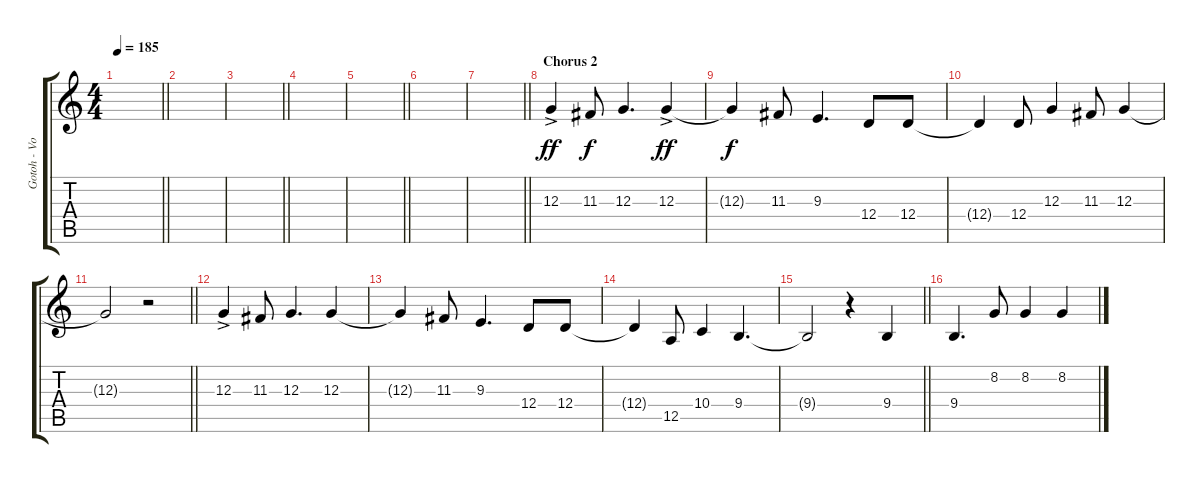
\track ("Gotoh - Vocals" "Gotoh - Vo") {instrument clarinet}
\staff {score tabs}
\tuning (E4 B3 G3 D3 A2 E2) {hide}
\ts (4 4)
\tempo 185
\clef g2
\barLineRight lightlight
\ks c
|
|
\barLineRight lightlight
|
|
\barLineRight lightlight
|
|
\barLineRight lightlight
|
\section ("" "Chorus 2")
12.3{ac}.4{dy ff} 11.3.8{dy f} 12.3.4{d} 12.3{ac}.4{dy ff} |
12.3{t}.4{dy f} 11.3.8 9.3.4{d} 12.4.8 12.4.8 |
12.4{t}.4 12.4.8 12.3.4 11.3.8 12.3.4 |
\barLineRight lightlight
12.3{t}.2 r.2 |
12.3{ac}.4 11.3.8 12.3.4{d} 12.3.4 |
12.3{t}.4 11.3.8 9.3.4{d} 12.4.8 12.4.8 |
12.4{t}.4 12.5.8 10.4.4 9.4.4{d} |
\barLineRight lightlight
9.4{t}.2 r.4 9.4.4 |
9.4.4{d} 8.2.8 8.2.4 8.2.4
